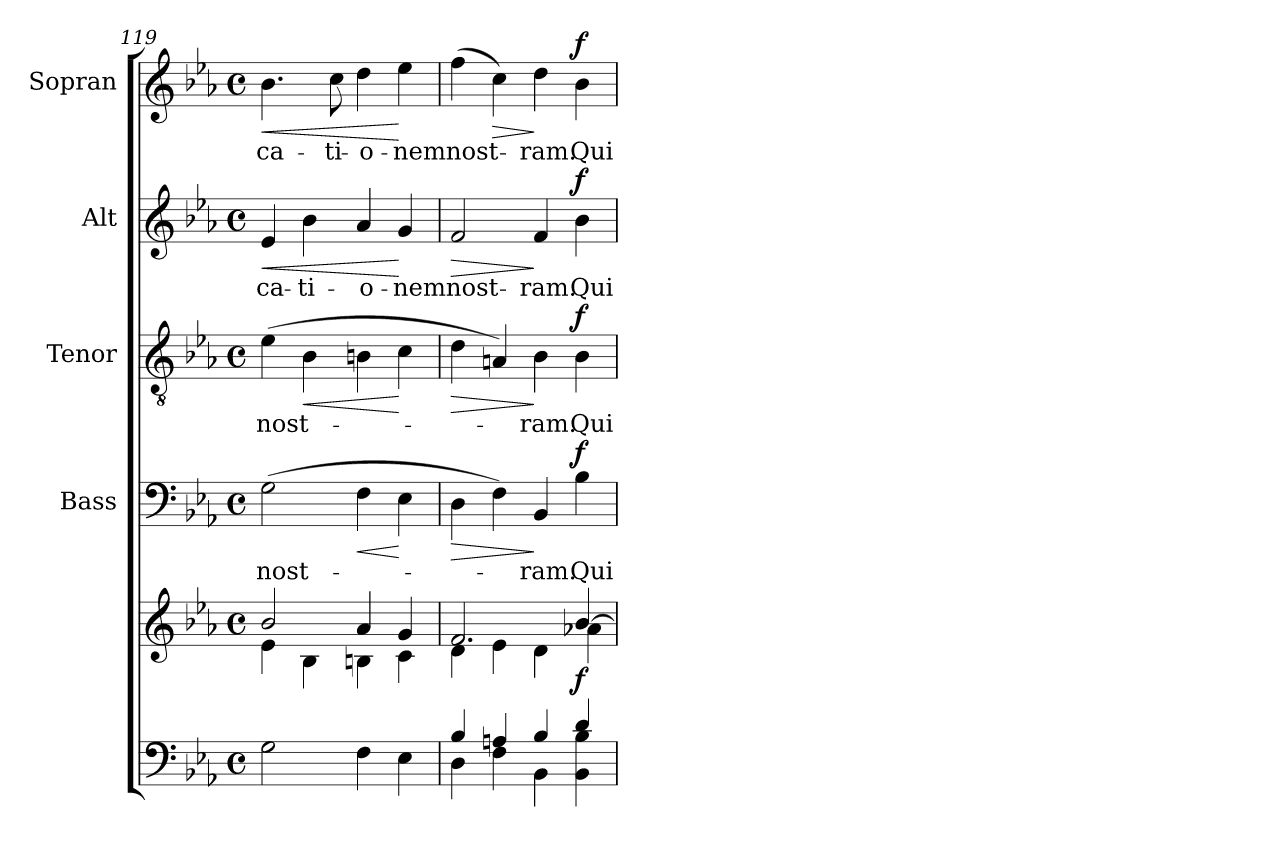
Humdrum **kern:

**kern	**kern	**dynam	**kern	**text	**dynam	**kern	**text	**dynam	**kern	**text	**dynam	**kern	**text	**dynam
*part5	*part5	*part5	*part4	*part4	*part4	*part3	*part3	*part3	*part2	*part2	*part2	*part1	*part1	*part1
*staff6	*staff5	*staff5/6	*staff4	*staff4	*staff4	*staff3	*staff3	*staff3	*staff2	*staff2	*staff2	*staff1	*staff1	*staff1
*	*	*	*I"Bass	*	*	*I"Tenor	*	*	*I"Alt	*	*	*I"Sopran	*	*
*	*	*	*I'B.	*	*	*I'T.	*	*	*I'A.	*	*	*I'S.	*	*
*clefF4	*clefG2	*	*clefF4	*	*	*clefGv2	*	*	*clefG2	*	*	*clefG2	*	*
*k[b-e-a-]	*k[b-e-a-]	*	*k[b-e-a-]	*	*	*k[b-e-a-]	*	*	*k[b-e-a-]	*	*	*k[b-e-a-]	*	*
*E-:	*E-:	*	*E-:	*	*	*E-:	*	*	*E-:	*	*	*E-:	*	*
*M4/4	*M4/4	*	*M4/4	*	*	*M4/4	*	*	*M4/4	*	*	*M4/4	*	*
*met(c)	*met(c)	*	*met(c)	*	*	*met(c)	*	*	*met(c)	*	*	*met(c)	*	*
=119	=119	=119	=119	=119	=119	=119	=119	=119	=119	=119	=119	=119	=119	=119
*	*^	*	*	*	*	*	*	*	*	*	*	*	*	*
!	!	!	!	!	!LO:LY:b	!	!	!LO:LY:b	!	!	!LO:LY:b	!LO:HP:b	!	!LO:LY:b	!LO:HP:b
2G\	2b-/	4e-\	.	(>2G\	nost-	.	(>4e-\	nost-	.	4e-/	-ca-	<	4.b-\	-ca-	<
!	!	!	!	!	!	!	!	!	!LO:HP:b	!	!LO:LY:b	!	!	!	!
.	.	4B-\	.	.	.	.	4B-\	.	<	4b-\	-ti-	.	.	.	.
!	!	!	!	!	!	!	!	!	!	!	!	!	!	!LO:LY:b	!
.	.	.	.	.	.	.	.	.	.	.	.	.	8cc\	-ti-	.
!	!	!	!	!	!	!LO:HP:b	!	!	!	!	!LO:LY:b	!	!	!LO:LY:b	!
4F\	4a-/	4Bn\	.	4F\	.	<	4Bn\	.	.	4a-/	-o-	.	4dd\	-o-	.
!	!	!	!	!	!	!	!	!	!	!	!LO:LY:b	!	!	!LO:LY:b	!
4E-\	4g/	4c\	.	4E-\	.	[	4c\	.	[	4g/	-nem	[	4ee-\	-nem	[
!!LO:LB:g=z
=120	=120	=120	=120	=120	=120	=120	=120	=120	=120	=120	=120	=120	=120	=120	=120
*^	*	*	*	*	*	*	*	*	*	*	*	*	*	*	*
!	!	!	!	!	!	!	!LO:HP:b	!	!	!LO:HP:b	!	!LO:LY:b	!LO:HP:b	!	!LO:LY:b	!
4B-/	4D\	2.f/	4d\	.	4D\	.	>	4d\	.	>	2f/	nost-	>	(>4ff\	nost-	.
!	!	!	!	!	!	!	!	!	!	!	!	!	!	!	!	!LO:HP:b
4An/	4F\	.	4e-\	.	4F\)	.	.	4An/)	.	.	.	.	.	4cc\)	.	>
!	!	!	!	!	!	!LO:LY:b	!	!	!LO:LY:b	!	!	!LO:LY:b	!	!	!LO:LY:b	!
4B-/	4BB-\	.	4d\	.	4BB-/	-ram.	]	4B-\	-ram.	]	4f/	-ram.	]	4dd\	-ram.	]
!	!	!	!	!LO:DY:b	!	!LO:LY:b	!LO:DY:a	!	!LO:LY:b	!LO:DY:a	!	!LO:LY:b	!LO:DY:a	!	!LO:LY:b	!LO:DY:a
4d/	4BB-\ 4B-\	[>4b-/	4a-X\	f	4B-\	Qui	f	4B-\	Qui	f	4b-\	Qui	f	4b-\	Qui	f
*v	*v	*	*	*	*	*	*	*	*	*	*	*	*	*	*	*
*	*v	*v	*	*	*	*	*	*	*	*	*	*	*	*	*
=	=	=	=	=	=	=	=	=	=	=	=	=	=	=
*-	*-	*-	*-	*-	*-	*-	*-	*-	*-	*-	*-	*-	*-	*-
